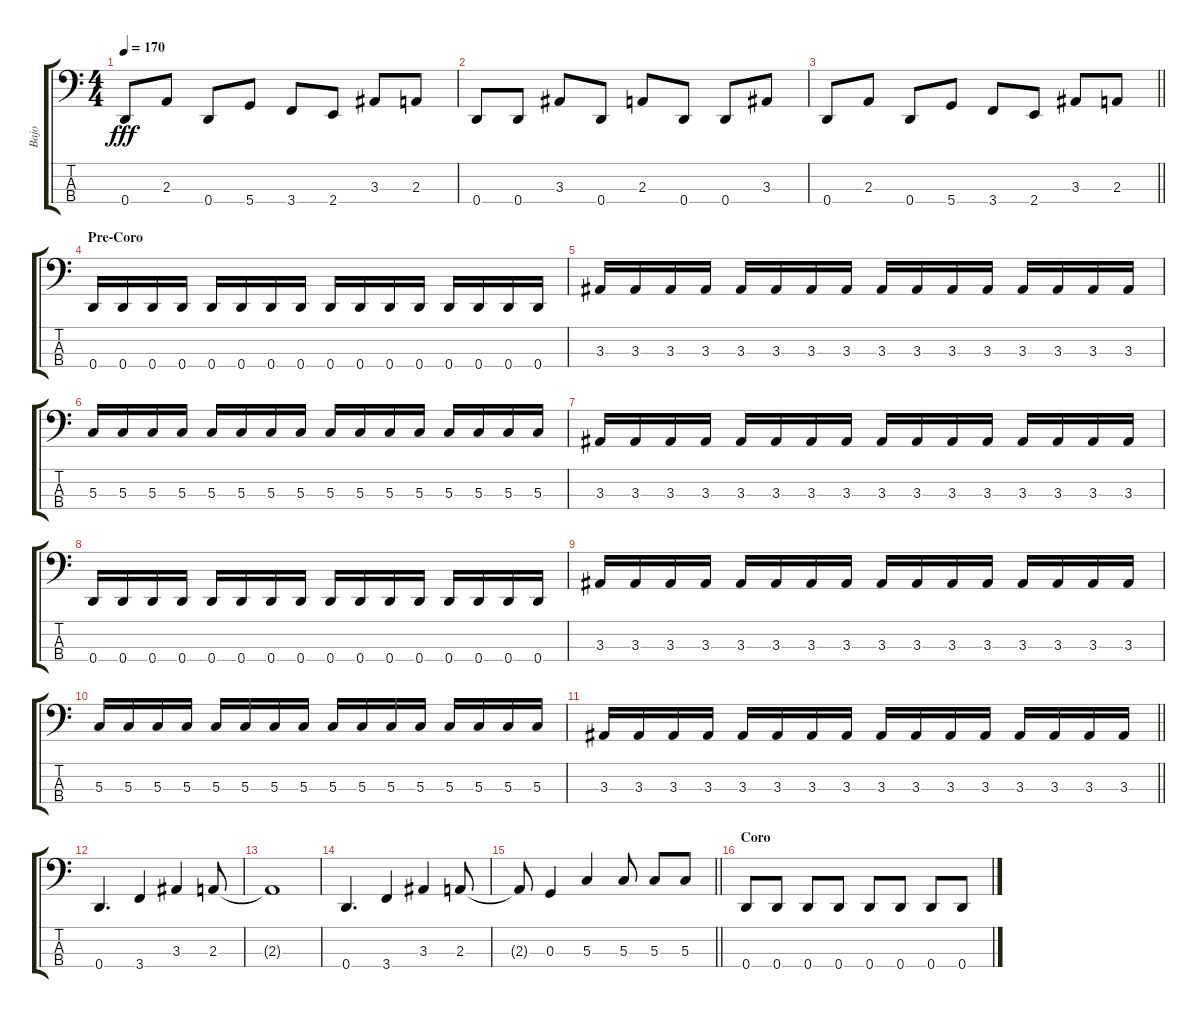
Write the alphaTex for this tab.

\track ("Bajo" "Bajo") {instrument electricbasspick}
\staff {score tabs}
\tuning (F2 C2 G1 D1) {hide}
\ts (4 4)
\tempo 170
\clef f4
\ks c
0.4.8{dy fff} 2.3.8 0.4.8 5.4.8 3.4.8 2.4.8 3.3.8 2.3.8 |
0.4.8 0.4.8 3.3.8 0.4.8 2.3.8 0.4.8 0.4.8 3.3.8 |
\barLineRight lightlight
0.4.8 2.3.8 0.4.8 5.4.8 3.4.8 2.4.8 3.3.8 2.3.8 |
\section ("" "Pre-Coro")
0.4.16 0.4.16 0.4.16 0.4.16 0.4.16 0.4.16 0.4.16 0.4.16 0.4.16 0.4.16 0.4.16 0.4.16 0.4.16 0.4.16 0.4.16 0.4.16 |
3.3.16 3.3.16 3.3.16 3.3.16 3.3.16 3.3.16 3.3.16 3.3.16 3.3.16 3.3.16 3.3.16 3.3.16 3.3.16 3.3.16 3.3.16 3.3.16 |
5.3.16 5.3.16 5.3.16 5.3.16 5.3.16 5.3.16 5.3.16 5.3.16 5.3.16 5.3.16 5.3.16 5.3.16 5.3.16 5.3.16 5.3.16 5.3.16 |
3.3.16 3.3.16 3.3.16 3.3.16 3.3.16 3.3.16 3.3.16 3.3.16 3.3.16 3.3.16 3.3.16 3.3.16 3.3.16 3.3.16 3.3.16 3.3.16 |
0.4.16 0.4.16 0.4.16 0.4.16 0.4.16 0.4.16 0.4.16 0.4.16 0.4.16 0.4.16 0.4.16 0.4.16 0.4.16 0.4.16 0.4.16 0.4.16 |
3.3.16 3.3.16 3.3.16 3.3.16 3.3.16 3.3.16 3.3.16 3.3.16 3.3.16 3.3.16 3.3.16 3.3.16 3.3.16 3.3.16 3.3.16 3.3.16 |
5.3.16 5.3.16 5.3.16 5.3.16 5.3.16 5.3.16 5.3.16 5.3.16 5.3.16 5.3.16 5.3.16 5.3.16 5.3.16 5.3.16 5.3.16 5.3.16 |
\barLineRight lightlight
3.3.16 3.3.16 3.3.16 3.3.16 3.3.16 3.3.16 3.3.16 3.3.16 3.3.16 3.3.16 3.3.16 3.3.16 3.3.16 3.3.16 3.3.16 3.3.16 |
0.4.4{d} 3.4.4 3.3.4 2.3.8 |
2.3{t}.1 |
0.4.4{d} 3.4.4 3.3.4 2.3.8 |
\barLineRight lightlight
2.3{t}.8 0.3.4 5.3.4 5.3.8 5.3.8 5.3.8 |
\section ("" "Coro")
0.4.8 0.4.8 0.4.8 0.4.8 0.4.8 0.4.8 0.4.8 0.4.8
